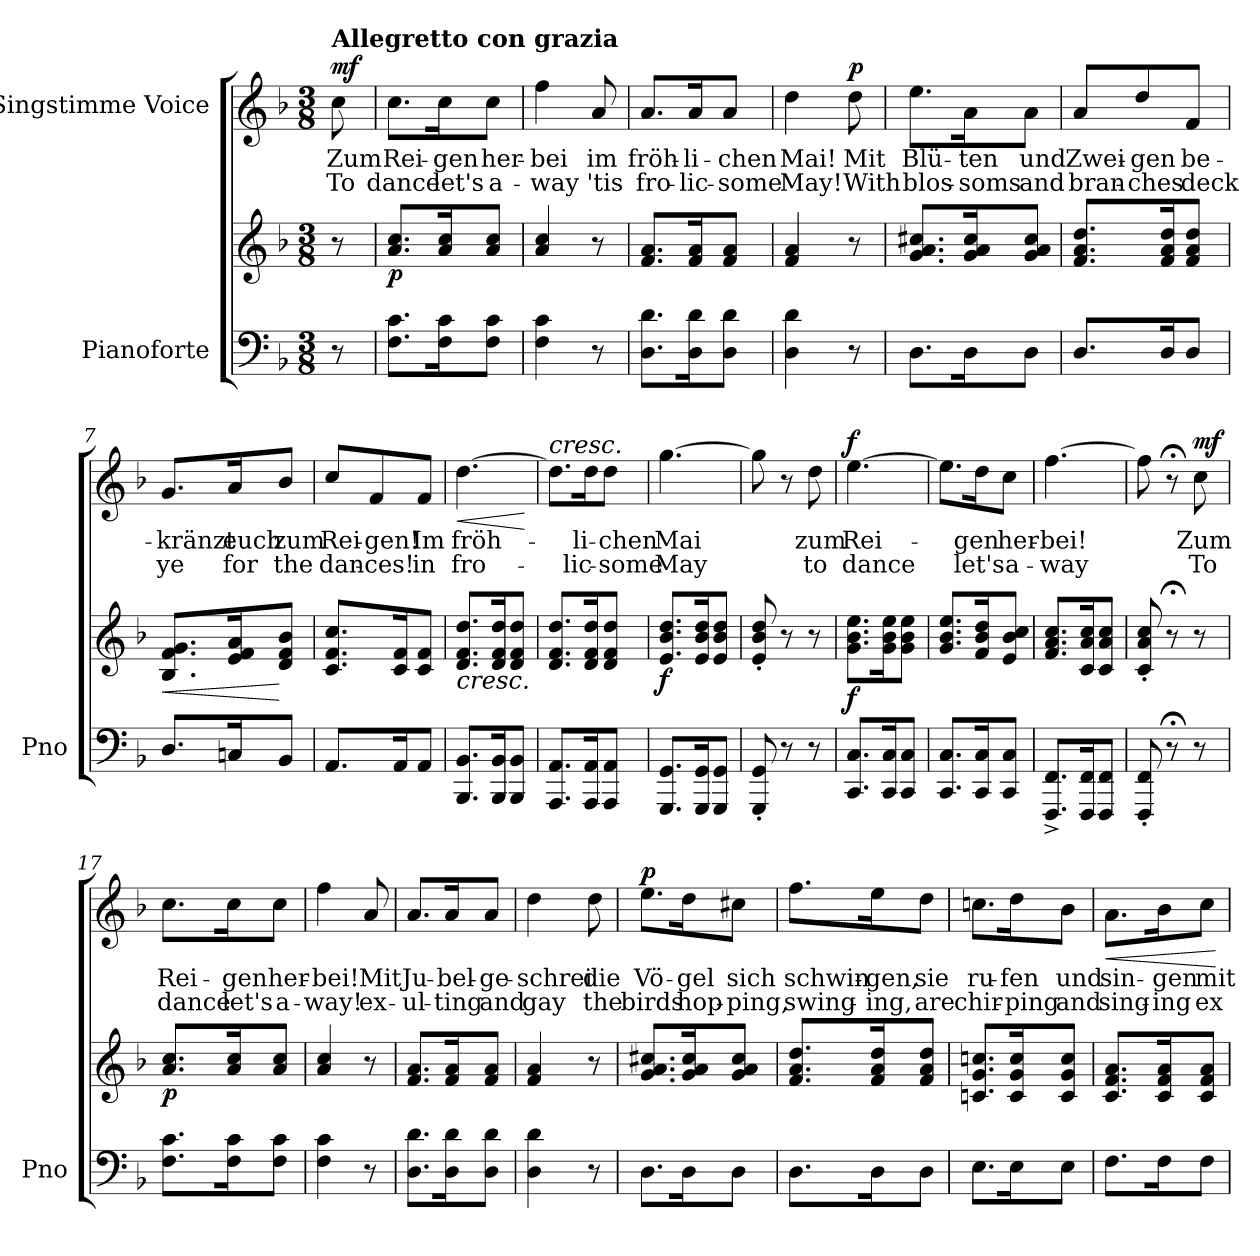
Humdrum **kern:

**kern	**kern	**dynam	**kern	**text	**text	**dynam
*part2	*part2	*part2	*part1	*part1	*part1	*part1
*staff3	*staff2	*staff2/3	*staff1	*staff1	*staff1	*staff1
*I"Pianoforte	*	*	*I"Singstimme Voice	*	*	*
*I'Pno	*	*	*	*	*	*
*clefF4	*clefG2	*	*clefG2	*	*	*
*k[b-]	*k[b-]	*	*k[b-]	*	*	*
*M3/8	*M3/8	*	*M3/8	*	*	*
=	=	=	=	=	=	=
!	!	!	!LO:TX:a:B:t=Allegretto con grazia	!	!	!
!	!	!	!	!LO:LY:b	!LO:LY:b	!LO:DY:a
8r	8r	.	8cc\	Zum	To	mf
=1	=1	=1	=1	=1	=1	=1
!	!	!LO:DY:b	!	!LO:LY:b	!LO:LY:b	!
8.F\ 8.c\L	8.a/ 8.cc/L	p	8.cc\L	Rei-	dance	.
!	!	!	!	!LO:LY:b	!LO:LY:b	!
16F\ 16c\K	16a/ 16cc/K	.	16cc\K	-gen	let's	.
!	!	!	!	!LO:LY:b	!LO:LY:b	!
8F\ 8c\J	8a/ 8cc/J	.	8cc\J	her-	a-	.
=2	=2	=2	=2	=2	=2	=2
!	!	!	!	!LO:LY:b	!LO:LY:b	!
4F\ 4c\	4a/ 4cc/	.	4ff\	-bei	-way	.
!	!	!	!	!LO:LY:b	!LO:LY:b	!
8r	8r	.	8a/	im	'tis	.
=3	=3	=3	=3	=3	=3	=3
!	!	!	!	!LO:LY:b	!LO:LY:b	!
8.D\ 8.d\L	8.f/ 8.a/L	.	8.a/L	fröh-	fro-	.
!	!	!	!	!LO:LY:b	!LO:LY:b	!
16D\ 16d\K	16f/ 16a/K	.	16a/K	-li-	-lic-	.
!	!	!	!	!LO:LY:b	!LO:LY:b	!
8D\ 8d\J	8f/ 8a/J	.	8a/J	-chen	-some	.
=4	=4	=4	=4	=4	=4	=4
!	!	!	!	!LO:LY:b	!LO:LY:b	!
4D\ 4d\	4f/ 4a/	.	4dd\	Mai!	May!	.
!	!	!	!	!LO:LY:b	!LO:LY:b	!LO:DY:a
8r	8r	.	8dd\	Mit	With	p
=5	=5	=5	=5	=5	=5	=5
!	!	!	!	!LO:LY:b	!LO:LY:b	!
8.D\L	8.g/ 8.a/ 8.cc#X/L	.	8.ee\L	Blü-	blos-	.
!	!	!	!	!LO:LY:b	!LO:LY:b	!
16D\K	16g/ 16a/ 16cc#/K	.	16a\K	-ten	-soms	.
!	!	!	!	!LO:LY:b	!LO:LY:b	!
8D\J	8g/ 8a/ 8cc#/J	.	8a\J	und	and	.
!!LO:LB:g=z
=6	=6	=6	=6	=6	=6	=6
!	!	!	!	!LO:LY:b	!LO:LY:b	!
8.D/L	8.f/ 8.a/ 8.dd/L	.	8a/L	Zwei-	bran-	.
!	!	!	!	!LO:LY:b	!LO:LY:b	!
.	.	.	8dd/	-gen	-ches	.
16D/K	16f/ 16a/ 16dd/K	.	.	.	.	.
!	!	!	!	!LO:LY:b	!LO:LY:b	!
8D/J	8f/ 8a/ 8dd/J	.	8f/J	be-	deck	.
=7	=7	=7	=7	=7	=7	=7
!	!	!LO:HP:b	!	!LO:LY:b	!LO:LY:b	!
8.D/L	8.B-/ 8.f/ 8.g/L	<	8.g/L	-kränzt	ye	.
!	!	!	!	!LO:LY:b	!LO:LY:b	!
16Cn/K	16e/ 16f/ 16a/K	.	16a/K	euch	for	.
!	!	!	!	!LO:LY:b	!LO:LY:b	!
8BB-/J	8d/ 8f/ 8b-/J	[	8b-/J	zum	the	.
=8	=8	=8	=8	=8	=8	=8
!	!	!	!	!LO:LY:b	!LO:LY:b	!
8.AA/L	8.c/ 8.f/ 8.cc/L	.	8cc/L	Rei-	dan-	.
!	!	!	!	!LO:LY:b	!LO:LY:b	!
.	.	.	8f/	-gen!	-ces!	.
16AA/K	16c/ 16f/K	.	.	.	.	.
!	!	!	!	!LO:LY:b	!LO:LY:b	!
8AA/J	8c/ 8f/J	.	8f/J	Im	in	.
=9	=9	=9	=9	=9	=9	=9
!	!LO:TX:b:i:t=cresc.	!	!	!	!	!
!	!	!	!	!LO:LY:b	!LO:LY:b	!LO:HP:b
8.BBB-/ 8.BB-/L	8.d/ 8.f/ 8.dd/L	.	[4.dd\	fröh-	fro-	<
16BBB-/ 16BB-/K	16d/ 16f/ 16dd/K	.	.	.	.	.
8BBB-/ 8BB-/J	8d/ 8f/ 8dd/J	.	.	.	.	.
.	.	.	.	.	.	[
=10	=10	=10	=10	=10	=10	=10
!	!	!	!LO:TX:a:i:t=cresc.	!	!	!
8.AAA/ 8.AA/L	8.d/ 8.f/ 8.dd/L	.	8.dd\L]	.	.	.
!	!	!	!	!LO:LY:b	!LO:LY:b	!
16AAA/ 16AA/K	16d/ 16f/ 16dd/K	.	16dd\K	-li-	-lic-	.
!	!	!	!	!LO:LY:b	!LO:LY:b	!
8AAA/ 8AA/J	8d/ 8f/ 8dd/J	.	8dd\J	-chen	-some	.
=11	=11	=11	=11	=11	=11	=11
!	!	!LO:DY:b	!	!LO:LY:b	!LO:LY:b	!
8.GGG/ 8.GG/L	8.e/ 8.b-/ 8.dd/L	f	[4.gg\	Mai	May	.
16GGG/ 16GG/K	16e/ 16b-/ 16dd/K	.	.	.	.	.
8GGG/ 8GG/J	8e/ 8b-/ 8dd/J	.	.	.	.	.
!!LO:LB:g=z
=12	=12	=12	=12	=12	=12	=12
8GGG/' 8GG/'	8e/' 8b-/' 8dd/'	.	8gg\]	.	.	.
8r	8r	.	8r	.	.	.
!	!	!	!	!LO:LY:b	!LO:LY:b	!
8r	8r	.	8dd\	zum	to	.
=13	=13	=13	=13	=13	=13	=13
!	!	!LO:DY:b	!	!LO:LY:b	!LO:LY:b	!LO:DY:a
8.CC/ 8.C/L	8.g\ 8.b-\ 8.ee\L	f	[4.ee\	Rei-	dance	f
16CC/ 16C/K	16g\ 16b-\ 16ee\K	.	.	.	.	.
8CC/ 8C/J	8g\ 8b-\ 8ee\J	.	.	.	.	.
=14	=14	=14	=14	=14	=14	=14
8.CC/ 8.C/L	8.g/ 8.b-/ 8.ee/L	.	8.ee\L]	.	.	.
!	!	!	!	!LO:LY:b	!LO:LY:b	!
16CC/ 16C/K	16f/ 16b-/ 16dd/K	.	16dd\K	-gen	let's	.
!	!	!	!	!LO:LY:b	!LO:LY:b	!
8CC/ 8C/J	8e/ 8b-/ 8cc/J	.	8cc\J	her-	a-	.
=15	=15	=15	=15	=15	=15	=15
!	!	!	!	!LO:LY:b	!LO:LY:b	!
8.FFF/^> 8.FF/^>L	8.f/ 8.a/ 8.cc/L	.	[4.ff\	-bei!	-way	.
16FFF/ 16FF/K	16c/ 16a/ 16cc/K	.	.	.	.	.
8FFF/ 8FF/J	8c/ 8a/ 8cc/J	.	.	.	.	.
=16	=16	=16	=16	=16	=16	=16
8FFF/' 8FF/'	8c/' 8a/' 8cc/'	.	8ff\]	.	.	.
8r;<	8r;<	.	8r;<	.	.	.
!	!	!	!	!LO:LY:b	!LO:LY:b	!LO:DY:a
8r	8r	.	8cc\	Zum	To	mf
=17	=17	=17	=17	=17	=17	=17
!	!	!LO:DY:b	!	!LO:LY:b	!LO:LY:b	!
8.F\ 8.c\L	8.a/ 8.cc/L	p	8.cc\L	Rei-	dance	.
!	!	!	!	!LO:LY:b	!LO:LY:b	!
16F\ 16c\K	16a/ 16cc/K	.	16cc\K	-gen	let's	.
!	!	!	!	!LO:LY:b	!LO:LY:b	!
8F\ 8c\J	8a/ 8cc/J	.	8cc\J	her-	a-	.
!!LO:LB:g=z
=18	=18	=18	=18	=18	=18	=18
!	!	!	!	!LO:LY:b	!LO:LY:b	!
4F\ 4c\	4a/ 4cc/	.	4ff\	-bei!	-way!	.
!	!	!	!	!LO:LY:b	!LO:LY:b	!
8r	8r	.	8a/	Mit	ex-	.
=19	=19	=19	=19	=19	=19	=19
!	!	!	!	!LO:LY:b	!LO:LY:b	!
8.D\ 8.d\L	8.f/ 8.a/L	.	8.a/L	Ju-	-ul-	.
!	!	!	!	!LO:LY:b	!LO:LY:b	!
16D\ 16d\K	16f/ 16a/K	.	16a/K	-bel-	-ting	.
!	!	!	!	!LO:LY:b	!LO:LY:b	!
8D\ 8d\J	8f/ 8a/J	.	8a/J	-ge-	and	.
=20	=20	=20	=20	=20	=20	=20
!	!	!	!	!LO:LY:b	!LO:LY:b	!
4D\ 4d\	4f/ 4a/	.	4dd\	-schrei	gay	.
!	!	!	!	!LO:LY:b	!LO:LY:b	!
8r	8r	.	8dd\	die	the	.
=21	=21	=21	=21	=21	=21	=21
!	!	!	!	!LO:LY:b	!LO:LY:b	!LO:DY:a
8.D\L	8.g/ 8.a/ 8.cc#X/L	.	8.ee\L	Vö-	birds	p
!	!	!	!	!LO:LY:b	!LO:LY:b	!
16D\K	16g/ 16a/ 16cc#/K	.	16dd\K	-gel	hop-	.
!	!	!	!	!LO:LY:b	!LO:LY:b	!
8D\J	8g/ 8a/ 8cc#/J	.	8cc#X\J	sich	-ping,	.
=22	=22	=22	=22	=22	=22	=22
!	!	!	!	!LO:LY:b	!LO:LY:b	!
8.D\L	8.f/ 8.a/ 8.dd/L	.	8.ff\L	schwin-	swing-	.
!	!	!	!	!LO:LY:b	!LO:LY:b	!
16D\K	16f/ 16a/ 16dd/K	.	16ee\K	-gen,	-ing,	.
!	!	!	!	!LO:LY:b	!LO:LY:b	!
8D\J	8f/ 8a/ 8dd/J	.	8dd\J	sie	are	.
=23	=23	=23	=23	=23	=23	=23
!	!	!	!	!LO:LY:b	!LO:LY:b	!
8.E\L	8.cn/ 8.g/ 8.ccn/L	.	8.ccn\L	ru-	chir-	.
!	!	!	!	!LO:LY:b	!LO:LY:b	!
16E\K	16c/ 16g/ 16cc/K	.	16dd\K	-fen	-ping	.
!	!	!	!	!LO:LY:b	!LO:LY:b	!
8E\J	8c/ 8g/ 8cc/J	.	8b-\J	und	and	.
!!LO:PB:g=z
=24	=24	=24	=24	=24	=24	=24
!	!	!	!	!LO:LY:b	!LO:LY:b	!LO:HP:b
8.F\L	8.c/ 8.f/ 8.a/L	.	8.a\L	sin-	sing-	<
!	!	!	!	!LO:LY:b	!LO:LY:b	!
16F\K	16c/ 16f/ 16a/K	.	16b-\K	-gen	-ing	.
!	!	!	!	!LO:LY:b	!LO:LY:b	!
8F\J	8c/ 8f/ 8a/J	.	8cc\J	mit	ex-	.
.	.	.	.	.	.	[
=	=	=	=	=	=	=
*-	*-	*-	*-	*-	*-	*-
